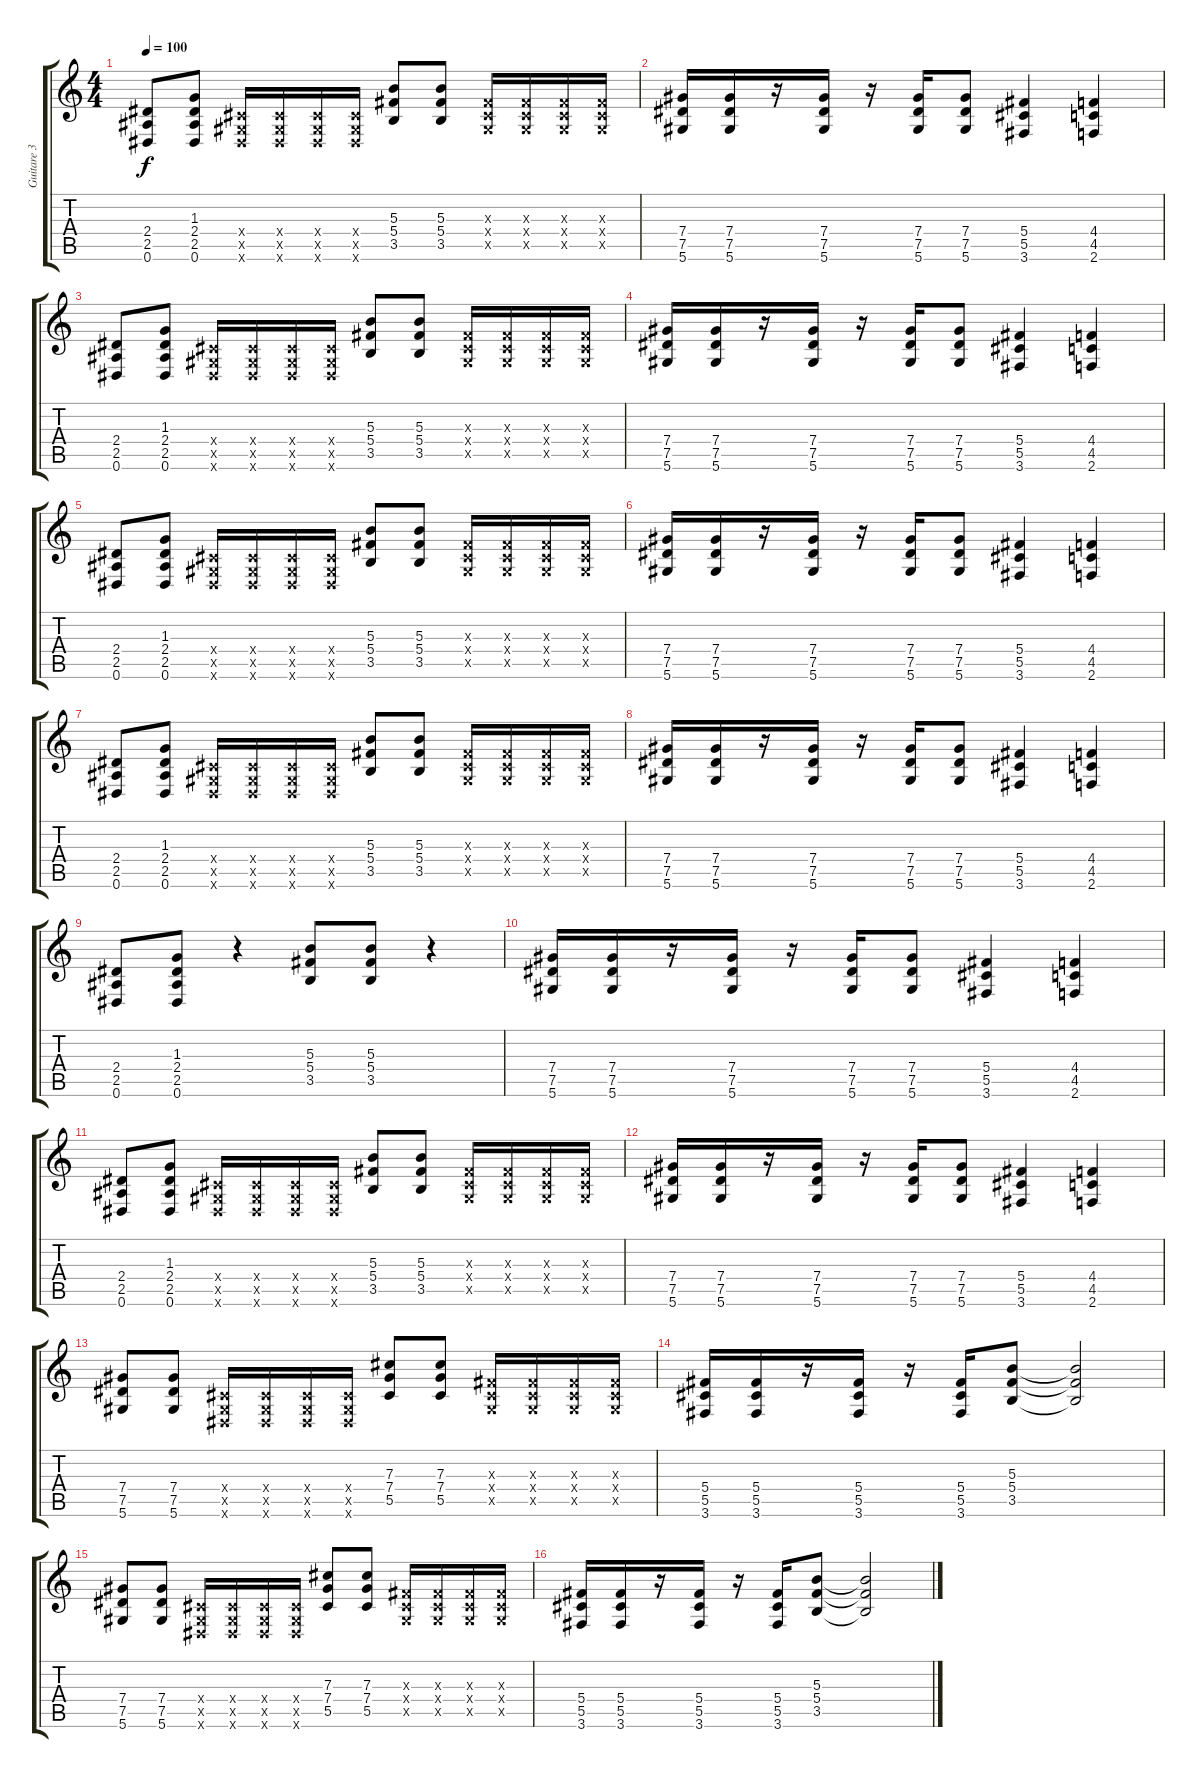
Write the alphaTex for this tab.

\track ("Guitare 3" "Guitare 3") {instrument distortionguitar}
\staff {score tabs}
\tuning (Eb4 Bb3 Gb3 Db3 Ab2 Eb2) {hide}
\ts (4 4)
\tempo 100
\clef g2
\ks c
(2.4 2.5 0.6).8{dy f} (1.3 2.4 2.5 0.6).8 (0.4{x} 0.5{x} 0.6{x}).16 (0.4{x} 0.5{x} 0.6{x}).16 (0.4{x} 0.5{x} 0.6{x}).16 (0.4{x} 0.5{x} 0.6{x}).16 (5.3 5.4 3.5).8 (5.3 5.4 3.5).8 (0.3{x} 0.4{x} 0.5{x}).16 (0.3{x} 0.4{x} 0.5{x}).16 (0.3{x} 0.4{x} 0.5{x}).16 (0.3{x} 0.4{x} 0.5{x}).16 |
(7.4 7.5 5.6).16 (7.4 7.5 5.6).16 r.16 (7.4 7.5 5.6).16 r.16 (7.4 7.5 5.6).16 (7.4 7.5 5.6).8 (5.4 5.5 3.6).4 (4.4 4.5 2.6).4 |
(2.4 2.5 0.6).8 (1.3 2.4 2.5 0.6).8 (0.4{x} 0.5{x} 0.6{x}).16 (0.4{x} 0.5{x} 0.6{x}).16 (0.4{x} 0.5{x} 0.6{x}).16 (0.4{x} 0.5{x} 0.6{x}).16 (5.3 5.4 3.5).8 (5.3 5.4 3.5).8 (0.3{x} 0.4{x} 0.5{x}).16 (0.3{x} 0.4{x} 0.5{x}).16 (0.3{x} 0.4{x} 0.5{x}).16 (0.3{x} 0.4{x} 0.5{x}).16 |
(7.4 7.5 5.6).16 (7.4 7.5 5.6).16 r.16 (7.4 7.5 5.6).16 r.16 (7.4 7.5 5.6).16 (7.4 7.5 5.6).8 (5.4 5.5 3.6).4 (4.4 4.5 2.6).4 |
(2.4 2.5 0.6).8 (1.3 2.4 2.5 0.6).8 (0.4{x} 0.5{x} 0.6{x}).16 (0.4{x} 0.5{x} 0.6{x}).16 (0.4{x} 0.5{x} 0.6{x}).16 (0.4{x} 0.5{x} 0.6{x}).16 (5.3 5.4 3.5).8 (5.3 5.4 3.5).8 (0.3{x} 0.4{x} 0.5{x}).16 (0.3{x} 0.4{x} 0.5{x}).16 (0.3{x} 0.4{x} 0.5{x}).16 (0.3{x} 0.4{x} 0.5{x}).16 |
(7.4 7.5 5.6).16 (7.4 7.5 5.6).16 r.16 (7.4 7.5 5.6).16 r.16 (7.4 7.5 5.6).16 (7.4 7.5 5.6).8 (5.4 5.5 3.6).4 (4.4 4.5 2.6).4 |
(2.4 2.5 0.6).8 (1.3 2.4 2.5 0.6).8 (0.4{x} 0.5{x} 0.6{x}).16 (0.4{x} 0.5{x} 0.6{x}).16 (0.4{x} 0.5{x} 0.6{x}).16 (0.4{x} 0.5{x} 0.6{x}).16 (5.3 5.4 3.5).8 (5.3 5.4 3.5).8 (0.3{x} 0.4{x} 0.5{x}).16 (0.3{x} 0.4{x} 0.5{x}).16 (0.3{x} 0.4{x} 0.5{x}).16 (0.3{x} 0.4{x} 0.5{x}).16 |
(7.4 7.5 5.6).16 (7.4 7.5 5.6).16 r.16 (7.4 7.5 5.6).16 r.16 (7.4 7.5 5.6).16 (7.4 7.5 5.6).8 (5.4 5.5 3.6).4 (4.4 4.5 2.6).4 |
(2.4 2.5 0.6).8 (1.3 2.4 2.5 0.6).8 r.4 (5.3 5.4 3.5).8 (5.3 5.4 3.5).8 r.4 |
(7.4 7.5 5.6).16 (7.4 7.5 5.6).16 r.16 (7.4 7.5 5.6).16 r.16 (7.4 7.5 5.6).16 (7.4 7.5 5.6).8 (5.4 5.5 3.6).4 (4.4 4.5 2.6).4 |
(2.4 2.5 0.6).8 (1.3 2.4 2.5 0.6).8 (0.4{x} 0.5{x} 0.6{x}).16 (0.4{x} 0.5{x} 0.6{x}).16 (0.4{x} 0.5{x} 0.6{x}).16 (0.4{x} 0.5{x} 0.6{x}).16 (5.3 5.4 3.5).8 (5.3 5.4 3.5).8 (0.3{x} 0.4{x} 0.5{x}).16 (0.3{x} 0.4{x} 0.5{x}).16 (0.3{x} 0.4{x} 0.5{x}).16 (0.3{x} 0.4{x} 0.5{x}).16 |
(7.4 7.5 5.6).16 (7.4 7.5 5.6).16 r.16 (7.4 7.5 5.6).16 r.16 (7.4 7.5 5.6).16 (7.4 7.5 5.6).8 (5.4 5.5 3.6).4 (4.4 4.5 2.6).4 |
(7.4 7.5 5.6).8 (7.4 7.5 5.6).8 (0.4{x} 0.5{x} 0.6{x}).16 (0.4{x} 0.5{x} 0.6{x}).16 (0.4{x} 0.5{x} 0.6{x}).16 (0.4{x} 0.5{x} 0.6{x}).16 (7.3 7.4 5.5).8 (7.3 7.4 5.5).8 (0.3{x} 0.4{x} 0.5{x}).16 (0.3{x} 0.4{x} 0.5{x}).16 (0.3{x} 0.4{x} 0.5{x}).16 (0.3{x} 0.4{x} 0.5{x}).16 |
(5.4 5.5 3.6).16 (5.4 5.5 3.6).16 r.16 (5.4 5.5 3.6).16 r.16 (5.4 5.5 3.6).16 (5.3 5.4 3.5).8 (5.3{t} 5.4{t} 3.5{t}).2 |
(7.4 7.5 5.6).8 (7.4 7.5 5.6).8 (0.4{x} 0.5{x} 0.6{x}).16 (0.4{x} 0.5{x} 0.6{x}).16 (0.4{x} 0.5{x} 0.6{x}).16 (0.4{x} 0.5{x} 0.6{x}).16 (7.3 7.4 5.5).8 (7.3 7.4 5.5).8 (0.3{x} 0.4{x} 0.5{x}).16 (0.3{x} 0.4{x} 0.5{x}).16 (0.3{x} 0.4{x} 0.5{x}).16 (0.3{x} 0.4{x} 0.5{x}).16 |
(5.4 5.5 3.6).16 (5.4 5.5 3.6).16 r.16 (5.4 5.5 3.6).16 r.16 (5.4 5.5 3.6).16 (5.3 5.4 3.5).8 (5.3{t} 5.4{t} 3.5{t}).2
